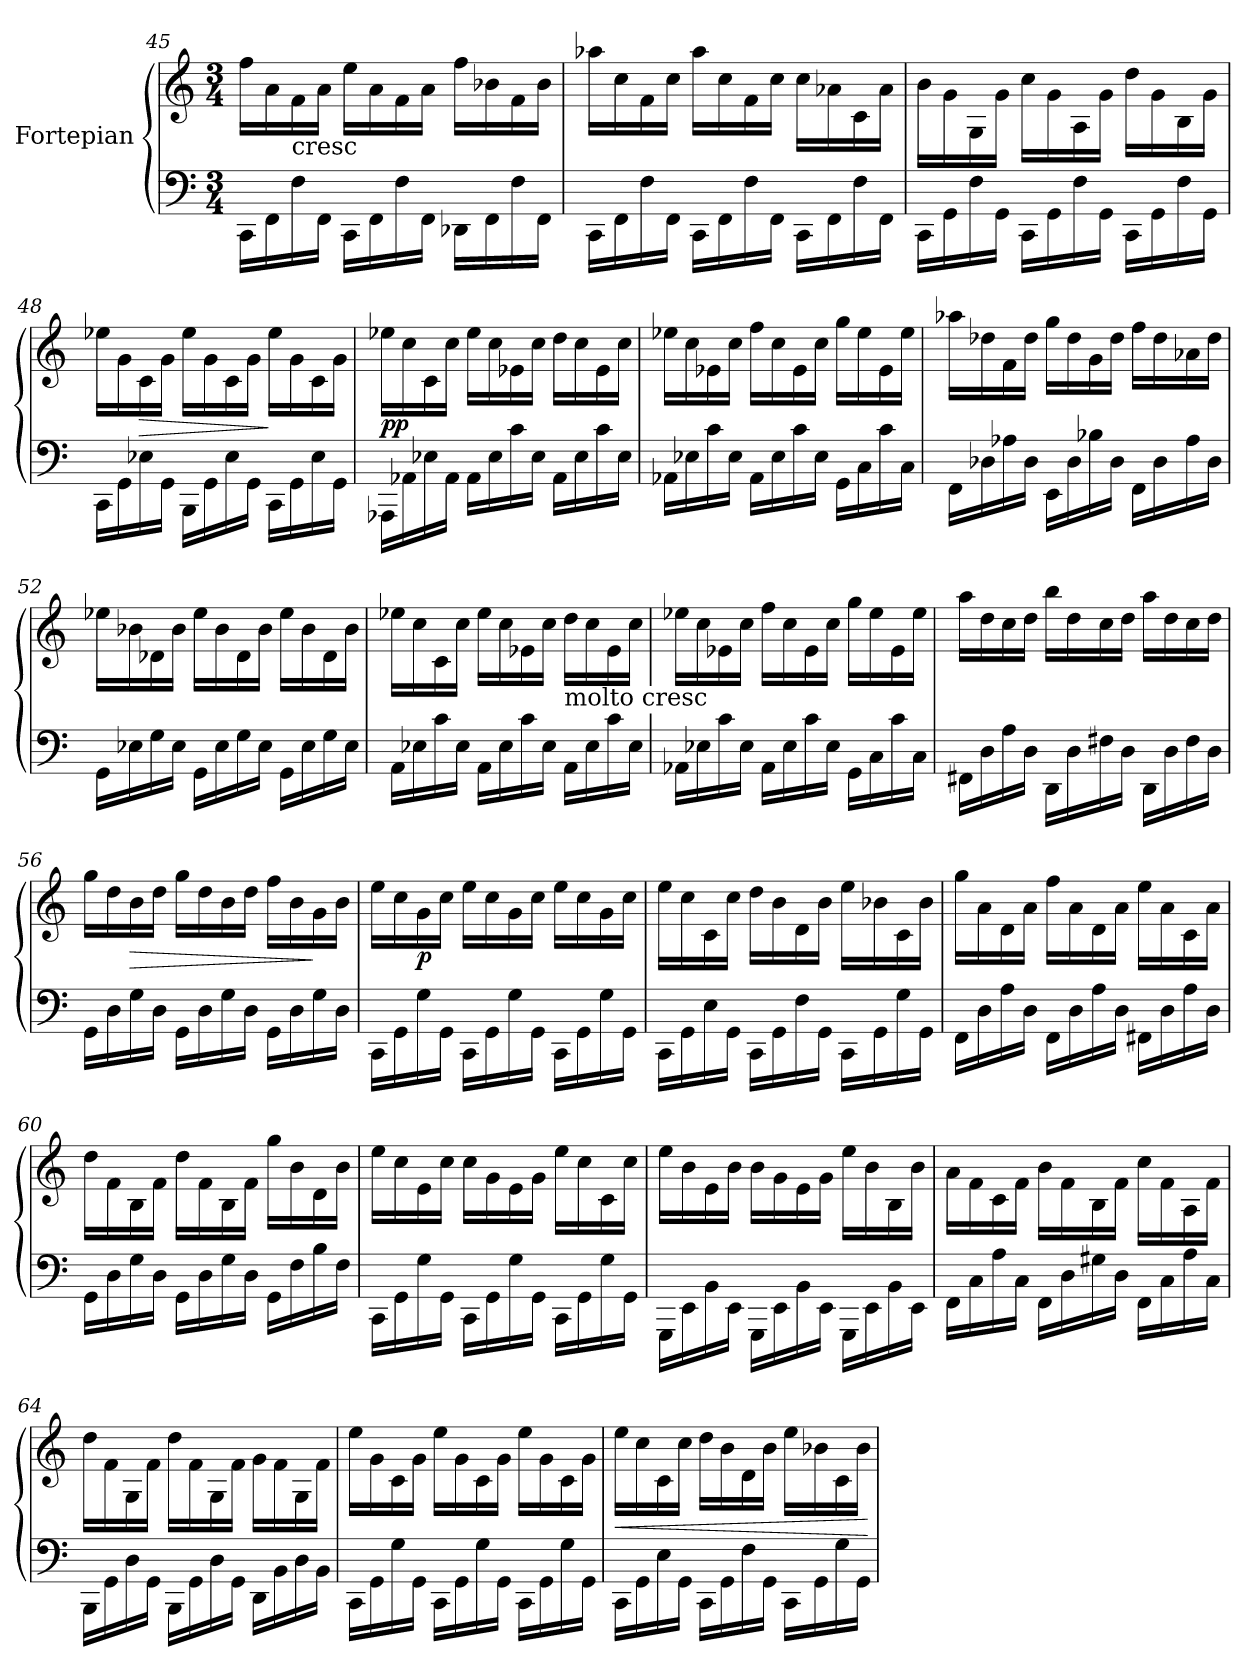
**kern	**kern	**dynam
*part1	*part1	*part1
*staff2	*staff1	*staff1/2
*I"Fortepian	*	*
*clefF4	*clefG2	*
*k[]	*k[]	*
*M3/4	*M3/4	*
=45	=45	=45
16CC\LL	16ff\LL	.
16FF\	16a\	.
!	!LO:TX:c:t=cresc	!
16F\	16f\	.
16FF\JJ	16a\JJ	.
16CC\LL	16ee\LL	.
16FF\	16a\	.
16F\	16f\	.
16FF\JJ	16a\JJ	.
16DD-X\LL	16ff\LL	.
16FF\	16b-X\	.
16F\	16f\	.
16FF\JJ	16b-\JJ	.
=46	=46	=46
16CC\LL	16aa-X\LL	.
16FF\	16cc\	.
16F\	16f\	.
16FF\JJ	16cc\JJ	.
16CC\LL	16aa-\LL	.
16FF\	16cc\	.
16F\	16f\	.
16FF\JJ	16cc\JJ	.
16CC\LL	16cc\LL	.
16FF\	16a-X\	.
16F\	16c\	.
16FF\JJ	16a-\JJ	.
=47	=47	=47
16CC\LL	16b\LL	.
16GG\	16g\	.
16F\	16G\	.
16GG\JJ	16g\JJ	.
16CC\LL	16cc\LL	.
16GG\	16g\	.
16F\	16A\	.
16GG\JJ	16g\JJ	.
16CC\LL	16dd\LL	.
16GG\	16g\	.
16F\	16B\	.
16GG\JJ	16g\JJ	.
=48	=48	=48
16CC\LL	16ee-X\LL	.
16GG\	16g\	.
16E-X\	16c\	>
16GG\JJ	16g\JJ	.
16BBB\LL	16ee-\LL	.
16GG\	16g\	.
16E-\	16c\	.
16GG\JJ	16g\JJ	.
16CC\LL	16ee-\LL	]
16GG\	16g\	.
16E-\	16c\	.
16GG\JJ	16g\JJ	.
=49	=49	=49
16AAA-X\LL	16ee-X\LL	pp
16AA-X\	16cc\	.
16E-X\	16c\	.
16AA-\JJ	16cc\JJ	.
16AA-\LL	16ee-\LL	.
16E-\	16cc\	.
16c\	16e-X\	.
16E-\JJ	16cc\JJ	.
16AA-\LL	16dd\LL	.
16E-\	16cc\	.
16c\	16e-\	.
16E-\JJ	16cc\JJ	.
=50	=50	=50
16AA-X\LL	16ee-X\LL	.
16E-X\	16cc\	.
16c\	16e-X\	.
16E-\JJ	16cc\JJ	.
16AA-\LL	16ff\LL	.
16E-\	16cc\	.
16c\	16e-\	.
16E-\JJ	16cc\JJ	.
16GG\LL	16gg\LL	.
16C\	16ee-\	.
16c\	16e-\	.
16C\JJ	16ee-\JJ	.
=51	=51	=51
16FF\LL	16aa-X\LL	.
16D-X\	16dd-X\	.
16A-X\	16f\	.
16D-\JJ	16dd-\JJ	.
16EE\LL	16gg\LL	.
16D-\	16dd-\	.
16B-X\	16g\	.
16D-\JJ	16dd-\JJ	.
16FF\LL	16ff\LL	.
16D-\	16dd-\	.
16A-\	16a-X\	.
16D-\JJ	16dd-\JJ	.
=52	=52	=52
16GG\LL	16ee-X\LL	.
16E-X\	16b-X\	.
16G\	16d-X\	.
16E-\JJ	16b-\JJ	.
16GG\LL	16ee-\LL	.
16E-\	16b-\	.
16G\	16d-\	.
16E-\JJ	16b-\JJ	.
16GG\LL	16ee-\LL	.
16E-\	16b-\	.
16G\	16d-\	.
16E-\JJ	16b-\JJ	.
=53	=53	=53
16AA\LL	16ee-X\LL	.
16E-X\	16cc\	.
16c\	16c\	.
16E-\JJ	16cc\JJ	.
16AA\LL	16ee-\LL	.
16E-\	16cc\	.
16c\	16e-X\	.
16E-\JJ	16cc\JJ	.
!	!LO:TX:c:t=molto cresc	!
16AA\LL	16dd\LL	.
16E-\	16cc\	.
16c\	16e-\	.
16E-\JJ	16cc\JJ	.
=54	=54	=54
16AA-X\LL	16ee-X\LL	.
16E-X\	16cc\	.
16c\	16e-X\	.
16E-\JJ	16cc\JJ	.
16AA-\LL	16ff\LL	.
16E-\	16cc\	.
16c\	16e-\	.
16E-\JJ	16cc\JJ	.
16GG\LL	16gg\LL	.
16C\	16ee-\	.
16c\	16e-\	.
16C\JJ	16ee-\JJ	.
=55	=55	=55
16FF#X\LL	16aa\LL	.
16D\	16dd\	.
16A\	16cc\	.
16D\JJ	16dd\JJ	.
16DD\LL	16bb\LL	.
16D\	16dd\	.
16F#X\	16cc\	.
16D\JJ	16dd\JJ	.
16DD\LL	16aa\LL	.
16D\	16dd\	.
16F#\	16cc\	.
16D\JJ	16dd\JJ	.
=56	=56	=56
16GG\LL	16gg\LL	.
16D\	16dd\	.
16G\	16b\	>
16D\JJ	16dd\JJ	.
16GG\LL	16gg\LL	.
16D\	16dd\	.
16G\	16b\	.
16D\JJ	16dd\JJ	.
16GG\LL	16ff\LL	.
16D\	16b\	.
16G\	16g\	]
16D\JJ	16b\JJ	.
=57	=57	=57
16CC\LL	16ee\LL	.
16GG\	16cc\	.
16G\	16g\	p
16GG\JJ	16cc\JJ	.
16CC\LL	16ee\LL	.
16GG\	16cc\	.
16G\	16g\	.
16GG\JJ	16cc\JJ	.
16CC\LL	16ee\LL	.
16GG\	16cc\	.
16G\	16g\	.
16GG\JJ	16cc\JJ	.
=58	=58	=58
16CC\LL	16ee\LL	.
16GG\	16cc\	.
16E\	16c\	.
16GG\JJ	16cc\JJ	.
16CC\LL	16dd\LL	.
16GG\	16b\	.
16F\	16d\	.
16GG\JJ	16b\JJ	.
16CC\LL	16ee\LL	.
16GG\	16b-X\	.
16G\	16c\	.
16GG\JJ	16b-\JJ	.
=59	=59	=59
16FF\LL	16gg\LL	.
16D\	16a\	.
16A\	16d\	.
16D\JJ	16a\JJ	.
16FF\LL	16ff\LL	.
16D\	16a\	.
16A\	16d\	.
16D\JJ	16a\JJ	.
16FF#X\LL	16ee\LL	.
16D\	16a\	.
16A\	16c\	.
16D\JJ	16a\JJ	.
=60	=60	=60
16GG\LL	16dd\LL	.
16D\	16f\	.
16G\	16B\	.
16D\JJ	16f\JJ	.
16GG\LL	16dd\LL	.
16D\	16f\	.
16G\	16B\	.
16D\JJ	16f\JJ	.
16GG\LL	16gg\LL	.
16F\	16b\	.
16B\	16d\	.
16F\JJ	16b\JJ	.
=61	=61	=61
16CC\LL	16ee\LL	.
16GG\	16cc\	.
16G\	16e\	.
16GG\JJ	16cc\JJ	.
16CC\LL	16cc\LL	.
16GG\	16g\	.
16G\	16e\	.
16GG\JJ	16g\JJ	.
16CC\LL	16ee\LL	.
16GG\	16cc\	.
16G\	16c\	.
16GG\JJ	16cc\JJ	.
=62	=62	=62
16GGG\LL	16ee\LL	.
16EE\	16b\	.
16BB\	16e\	.
16EE\JJ	16b\JJ	.
16GGG\LL	16b\LL	.
16EE\	16g\	.
16BB\	16e\	.
16EE\JJ	16g\JJ	.
16GGG\LL	16ee\LL	.
16EE\	16b\	.
16BB\	16B\	.
16EE\JJ	16b\JJ	.
=63	=63	=63
16FF\LL	16a\LL	.
16C\	16f\	.
16A\	16c\	.
16C\JJ	16f\JJ	.
16FF\LL	16b\LL	.
16D\	16f\	.
16G#X\	16B\	.
16D\JJ	16f\JJ	.
16FF\LL	16cc\LL	.
16C\	16f\	.
16A\	16A\	.
16C\JJ	16f\JJ	.
=64	=64	=64
16BBB\LL	16dd\LL	.
16GG\	16f\	.
16D\	16G\	.
16GG\JJ	16f\JJ	.
16BBB\LL	16dd\LL	.
16GG\	16f\	.
16D\	16G\	.
16GG\JJ	16f\JJ	.
16DD\LL	16g\LL	.
16BB\	16f\	.
16D\	16G\	.
16BB\JJ	16f\JJ	.
=65	=65	=65
16CC\LL	16ee\LL	.
16GG\	16g\	.
16G\	16c\	.
16GG\JJ	16g\JJ	.
16CC\LL	16ee\LL	.
16GG\	16g\	.
16G\	16c\	.
16GG\JJ	16g\JJ	.
16CC\LL	16ee\LL	.
16GG\	16g\	.
16G\	16c\	.
16GG\JJ	16g\JJ	.
=66	=66	=66
16CC\LL	16ee\LL	<
16GG\	16cc\	.
16E\	16c\	.
16GG\JJ	16cc\JJ	.
16CC\LL	16dd\LL	.
16GG\	16b\	.
16F\	16d\	.
16GG\JJ	16b\JJ	.
16CC\LL	16ee\LL	.
16GG\	16b-X\	.
16G\	16c\	.
16GG\JJ	16b-\JJ	.
.	.	[
=	=	=
*-	*-	*-
